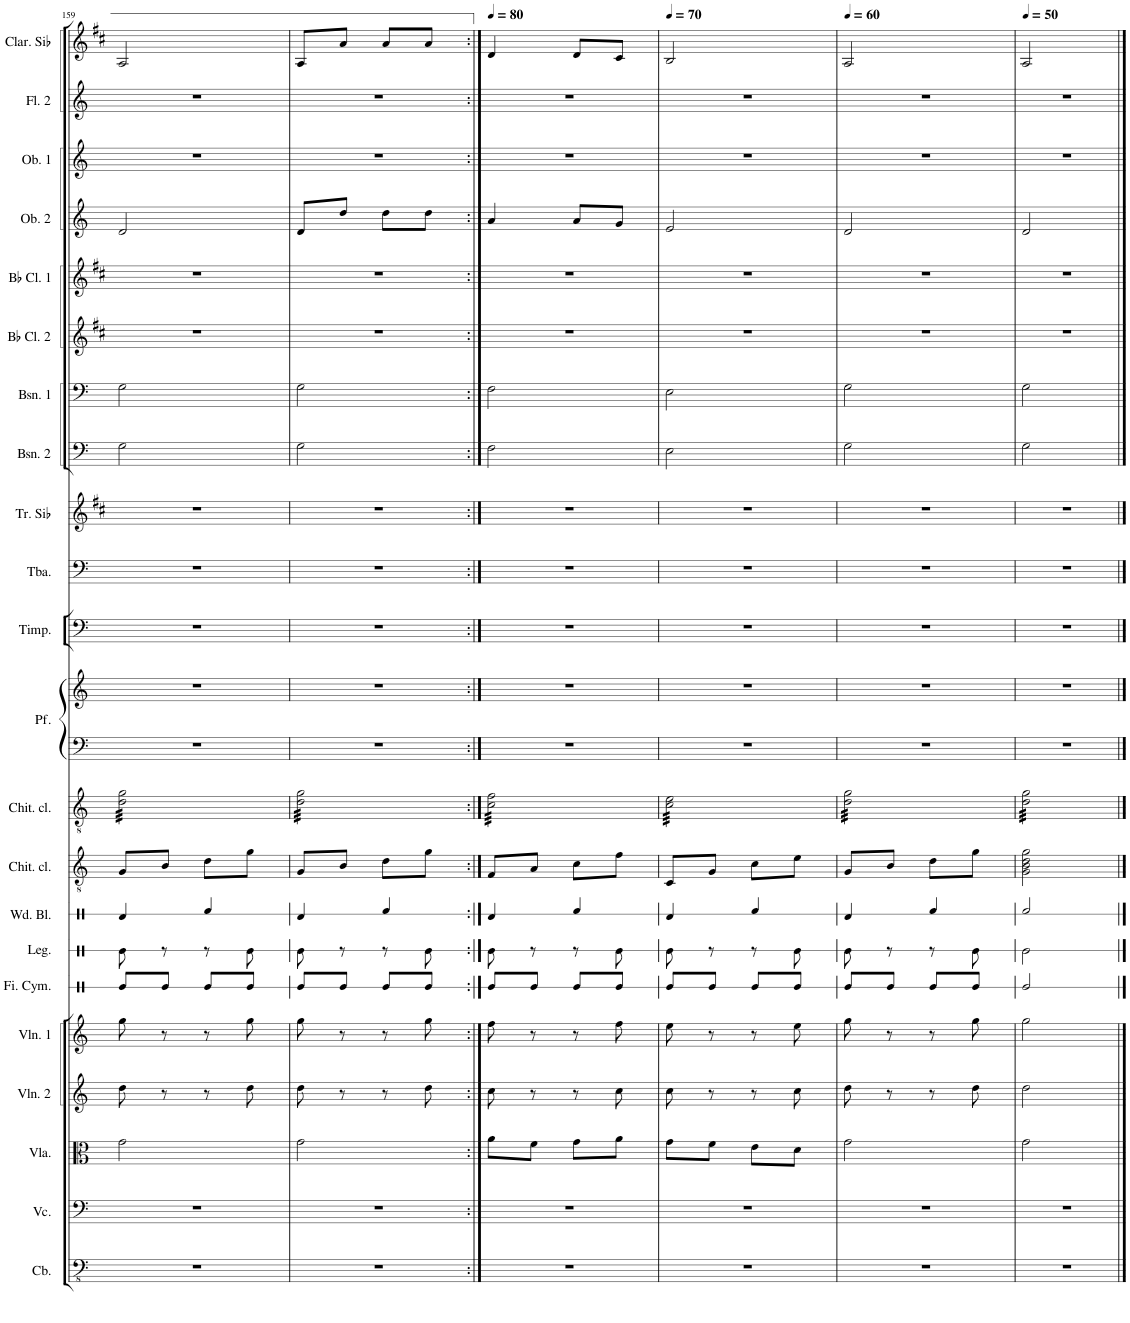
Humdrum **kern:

**kern	**kern	**kern	**kern	**kern	**kern	**kern	**kern	**kern	**kern	**kern	**kern	**kern	**kern	**kern	**kern	**kern	**kern	**kern	**kern	**kern	**kern	**kern
*part22	*part21	*part20	*part19	*part18	*part17	*part16	*part15	*part14	*part13	*part12	*part12	*part11	*part10	*part9	*part8	*part7	*part6	*part5	*part4	*part3	*part2	*part1
*staff23	*staff22	*staff21	*staff20	*staff19	*staff18	*staff17	*staff16	*staff15	*staff14	*staff13	*staff12	*staff11	*staff10	*staff9	*staff8	*staff7	*staff6	*staff5	*staff4	*staff3	*staff2	*staff1
*I"Contrabass	*I"Violoncello	*I"Viola	*I"Violin 2	*I"Violin 1	*I"Cimbali da dita	*I"Legnetti	*I"Wood Blocks	*I"Chitarra classica	*I"Chitarra classica	*I"Piano	*	*I"Timpani	*I"Tuba	*I"Tromba in Sib	*I"Bassoon 2	*I"Bassoon 1	*I"Bb Clarinet 2	*I"Bb Clarinet 1	*I"Oboe 2	*I"Oboe 1	*I"Flute 2	*I"Clarinette en Sib
*I'Cb.	*I'Vc.	*I'Vla.	*I'Vln. 2	*I'Vln. 1	*	*I'Leg.	*I'Wd. Bl.	*I'Chit. cl.	*I'Chit. cl.	*	*	*I'Timp.	*I'Tba.	*I'Tr. Sib	*I'Bsn. 2	*I'Bsn. 1	*I'Bb Cl. 2	*I'Bb Cl. 1	*I'Ob. 2	*I'Ob. 1	*I'Fl. 2	*I'Clar. Sib
!!LO:PB:g=z
*clefFv4	*clefF4	*clefC3	*clefG2	*clefG2	*clefX	*clefX	*clefX	*clefGv2	*clefGv2	*clefF4	*clefG2	*clefF4	*clefF4	*clefG2	*clefF4	*clefF4	*clefG2	*clefG2	*clefG2	*clefG2	*clefG2	*clefG2
*Trd7c12	*	*	*	*	*	*	*	*	*	*	*	*	*	*Trd1c2	*	*	*Trd1c2	*Trd1c2	*	*	*	*Trd1c2
*k[]	*k[]	*k[]	*k[]	*k[]	*k[]	*k[]	*k[]	*k[]	*k[]	*k[]	*k[]	*k[]	*k[]	*k[f#c#]	*k[]	*k[]	*k[f#c#]	*k[f#c#]	*k[]	*k[]	*k[]	*k[f#c#]
*M2/4	*M2/4	*M2/4	*M2/4	*M2/4	*M2/4	*M2/4	*M2/4	*M2/4	*M2/4	*M2/4	*M2/4	*M2/4	*M2/4	*M2/4	*M2/4	*M2/4	*M2/4	*M2/4	*M2/4	*M2/4	*M2/4	*M2/4
=159	=159	=159	=159	=159	=159	=159	=159	=159	=159	=159	=159	=159	=159	=159	=159	=159	=159	=159	=159	=159	=159	=159
*	*	*	*	*	*	*	*	*	*tremolo	*	*	*	*	*	*	*	*	*	*	*	*	*
2r	2r	2g\	8dd\	8gg\	8Re/L	8Re\	4Rd/	8G/L	32d\ 32g\LLL	2r	2r	2r	2r	2r	2G\	2G\	2r	2r	2d/	2r	2r	2A/
.	.	.	.	.	.	.	.	.	32d\ 32g\	.	.	.	.	.	.	.	.	.	.	.	.	.
.	.	.	.	.	.	.	.	.	32d\ 32g\	.	.	.	.	.	.	.	.	.	.	.	.	.
.	.	.	.	.	.	.	.	.	32d\ 32g\	.	.	.	.	.	.	.	.	.	.	.	.	.
.	.	.	8r	8r	8Re/J	8r	.	8B/J	32d\ 32g\	.	.	.	.	.	.	.	.	.	.	.	.	.
.	.	.	.	.	.	.	.	.	32d\ 32g\	.	.	.	.	.	.	.	.	.	.	.	.	.
.	.	.	.	.	.	.	.	.	32d\ 32g\	.	.	.	.	.	.	.	.	.	.	.	.	.
.	.	.	.	.	.	.	.	.	32d\ 32g\	.	.	.	.	.	.	.	.	.	.	.	.	.
.	.	.	8r	8r	8Re/L	8r	4Rf/	8d\L	32d\ 32g\	.	.	.	.	.	.	.	.	.	.	.	.	.
.	.	.	.	.	.	.	.	.	32d\ 32g\	.	.	.	.	.	.	.	.	.	.	.	.	.
.	.	.	.	.	.	.	.	.	32d\ 32g\	.	.	.	.	.	.	.	.	.	.	.	.	.
.	.	.	.	.	.	.	.	.	32d\ 32g\	.	.	.	.	.	.	.	.	.	.	.	.	.
.	.	.	8dd\	8gg\	8Re/J	8Re\	.	8g\J	32d\ 32g\	.	.	.	.	.	.	.	.	.	.	.	.	.
.	.	.	.	.	.	.	.	.	32d\ 32g\	.	.	.	.	.	.	.	.	.	.	.	.	.
.	.	.	.	.	.	.	.	.	32d\ 32g\	.	.	.	.	.	.	.	.	.	.	.	.	.
.	.	.	.	.	.	.	.	.	32d\ 32g\JJJ	.	.	.	.	.	.	.	.	.	.	.	.	.
=160	=160	=160	=160	=160	=160	=160	=160	=160	=160	=160	=160	=160	=160	=160	=160	=160	=160	=160	=160	=160	=160	=160
2r	2r	2g\	8dd\	8gg\	8Re/L	8Re\	4Rd/	8G/L	32d\ 32g\LLL	2r	2r	2r	2r	2r	2G\	2G\	2r	2r	8d/L	2r	2r	8A/L
.	.	.	.	.	.	.	.	.	32d\ 32g\	.	.	.	.	.	.	.	.	.	.	.	.	.
.	.	.	.	.	.	.	.	.	32d\ 32g\	.	.	.	.	.	.	.	.	.	.	.	.	.
.	.	.	.	.	.	.	.	.	32d\ 32g\	.	.	.	.	.	.	.	.	.	.	.	.	.
.	.	.	8r	8r	8Re/J	8r	.	8B/J	32d\ 32g\	.	.	.	.	.	.	.	.	.	8dd/J	.	.	8a/J
.	.	.	.	.	.	.	.	.	32d\ 32g\	.	.	.	.	.	.	.	.	.	.	.	.	.
.	.	.	.	.	.	.	.	.	32d\ 32g\	.	.	.	.	.	.	.	.	.	.	.	.	.
.	.	.	.	.	.	.	.	.	32d\ 32g\	.	.	.	.	.	.	.	.	.	.	.	.	.
.	.	.	8r	8r	8Re/L	8r	4Rf/	8d\L	32d\ 32g\	.	.	.	.	.	.	.	.	.	8dd\L	.	.	8a/L
.	.	.	.	.	.	.	.	.	32d\ 32g\	.	.	.	.	.	.	.	.	.	.	.	.	.
.	.	.	.	.	.	.	.	.	32d\ 32g\	.	.	.	.	.	.	.	.	.	.	.	.	.
.	.	.	.	.	.	.	.	.	32d\ 32g\	.	.	.	.	.	.	.	.	.	.	.	.	.
.	.	.	8dd\	8gg\	8Re/J	8Re\	.	8g\J	32d\ 32g\	.	.	.	.	.	.	.	.	.	8dd\J	.	.	8a/J
.	.	.	.	.	.	.	.	.	32d\ 32g\	.	.	.	.	.	.	.	.	.	.	.	.	.
.	.	.	.	.	.	.	.	.	32d\ 32g\	.	.	.	.	.	.	.	.	.	.	.	.	.
.	.	.	.	.	.	.	.	.	32d\ 32g\JJJ	.	.	.	.	.	.	.	.	.	.	.	.	.
=161:|!	=161:|!	=161:|!	=161:|!	=161:|!	=161:|!	=161:|!	=161:|!	=161:|!	=161:|!	=161:|!	=161:|!	=161:|!	=161:|!	=161:|!	=161:|!	=161:|!	=161:|!	=161:|!	=161:|!	=161:|!	=161:|!	=161:|!
*	*	*	*	*	*	*	*	*	*	*	*	*	*	*	*	*	*	*	*	*	*	*MM80
2r	2r	8a\L	8cc\	8ff\	8Re/L	8Re\	4Rd/	8F/L	32c\ 32f\LLL	2r	2r	2r	2r	2r	2F\	2F\	2r	2r	4a/	2r	2r	4d/
.	.	.	.	.	.	.	.	.	32c\ 32f\	.	.	.	.	.	.	.	.	.	.	.	.	.
.	.	.	.	.	.	.	.	.	32c\ 32f\	.	.	.	.	.	.	.	.	.	.	.	.	.
.	.	.	.	.	.	.	.	.	32c\ 32f\	.	.	.	.	.	.	.	.	.	.	.	.	.
.	.	8f\J	8r	8r	8Re/J	8r	.	8A/J	32c\ 32f\	.	.	.	.	.	.	.	.	.	.	.	.	.
.	.	.	.	.	.	.	.	.	32c\ 32f\	.	.	.	.	.	.	.	.	.	.	.	.	.
.	.	.	.	.	.	.	.	.	32c\ 32f\	.	.	.	.	.	.	.	.	.	.	.	.	.
.	.	.	.	.	.	.	.	.	32c\ 32f\	.	.	.	.	.	.	.	.	.	.	.	.	.
.	.	8g\L	8r	8r	8Re/L	8r	4Rf/	8c\L	32c\ 32f\	.	.	.	.	.	.	.	.	.	8a/L	.	.	8d/L
.	.	.	.	.	.	.	.	.	32c\ 32f\	.	.	.	.	.	.	.	.	.	.	.	.	.
.	.	.	.	.	.	.	.	.	32c\ 32f\	.	.	.	.	.	.	.	.	.	.	.	.	.
.	.	.	.	.	.	.	.	.	32c\ 32f\	.	.	.	.	.	.	.	.	.	.	.	.	.
.	.	8a\J	8cc\	8ff\	8Re/J	8Re\	.	8f\J	32c\ 32f\	.	.	.	.	.	.	.	.	.	8g/J	.	.	8c#/J
.	.	.	.	.	.	.	.	.	32c\ 32f\	.	.	.	.	.	.	.	.	.	.	.	.	.
.	.	.	.	.	.	.	.	.	32c\ 32f\	.	.	.	.	.	.	.	.	.	.	.	.	.
.	.	.	.	.	.	.	.	.	32c\ 32f\JJJ	.	.	.	.	.	.	.	.	.	.	.	.	.
=162	=162	=162	=162	=162	=162	=162	=162	=162	=162	=162	=162	=162	=162	=162	=162	=162	=162	=162	=162	=162	=162	=162
*	*	*	*	*	*	*	*	*	*	*	*	*	*	*	*	*	*	*	*	*	*	*MM70
2r	2r	8g\L	8cc\	8ee\	8Re/L	8Re\	4Rd/	8C/L	32c\ 32e\LLL	2r	2r	2r	2r	2r	2E\	2E\	2r	2r	2e/	2r	2r	2B/
.	.	.	.	.	.	.	.	.	32c\ 32e\	.	.	.	.	.	.	.	.	.	.	.	.	.
.	.	.	.	.	.	.	.	.	32c\ 32e\	.	.	.	.	.	.	.	.	.	.	.	.	.
.	.	.	.	.	.	.	.	.	32c\ 32e\	.	.	.	.	.	.	.	.	.	.	.	.	.
.	.	8f\J	8r	8r	8Re/J	8r	.	8G/J	32c\ 32e\	.	.	.	.	.	.	.	.	.	.	.	.	.
.	.	.	.	.	.	.	.	.	32c\ 32e\	.	.	.	.	.	.	.	.	.	.	.	.	.
.	.	.	.	.	.	.	.	.	32c\ 32e\	.	.	.	.	.	.	.	.	.	.	.	.	.
.	.	.	.	.	.	.	.	.	32c\ 32e\	.	.	.	.	.	.	.	.	.	.	.	.	.
.	.	8e\L	8r	8r	8Re/L	8r	4Rf/	8c\L	32c\ 32e\	.	.	.	.	.	.	.	.	.	.	.	.	.
.	.	.	.	.	.	.	.	.	32c\ 32e\	.	.	.	.	.	.	.	.	.	.	.	.	.
.	.	.	.	.	.	.	.	.	32c\ 32e\	.	.	.	.	.	.	.	.	.	.	.	.	.
.	.	.	.	.	.	.	.	.	32c\ 32e\	.	.	.	.	.	.	.	.	.	.	.	.	.
.	.	8d\J	8cc\	8ee\	8Re/J	8Re\	.	8e\J	32c\ 32e\	.	.	.	.	.	.	.	.	.	.	.	.	.
.	.	.	.	.	.	.	.	.	32c\ 32e\	.	.	.	.	.	.	.	.	.	.	.	.	.
.	.	.	.	.	.	.	.	.	32c\ 32e\	.	.	.	.	.	.	.	.	.	.	.	.	.
.	.	.	.	.	.	.	.	.	32c\ 32e\JJJ	.	.	.	.	.	.	.	.	.	.	.	.	.
=163	=163	=163	=163	=163	=163	=163	=163	=163	=163	=163	=163	=163	=163	=163	=163	=163	=163	=163	=163	=163	=163	=163
*	*	*	*	*	*	*	*	*	*	*	*	*	*	*	*	*	*	*	*	*	*	*MM60
2r	2r	2g\	8dd\	8gg\	8Re/L	8Re\	4Rd/	8G/L	32d\ 32g\LLL	2r	2r	2r	2r	2r	2G\	2G\	2r	2r	2d/	2r	2r	2A/
.	.	.	.	.	.	.	.	.	32d\ 32g\	.	.	.	.	.	.	.	.	.	.	.	.	.
.	.	.	.	.	.	.	.	.	32d\ 32g\	.	.	.	.	.	.	.	.	.	.	.	.	.
.	.	.	.	.	.	.	.	.	32d\ 32g\	.	.	.	.	.	.	.	.	.	.	.	.	.
.	.	.	8r	8r	8Re/J	8r	.	8B/J	32d\ 32g\	.	.	.	.	.	.	.	.	.	.	.	.	.
.	.	.	.	.	.	.	.	.	32d\ 32g\	.	.	.	.	.	.	.	.	.	.	.	.	.
.	.	.	.	.	.	.	.	.	32d\ 32g\	.	.	.	.	.	.	.	.	.	.	.	.	.
.	.	.	.	.	.	.	.	.	32d\ 32g\	.	.	.	.	.	.	.	.	.	.	.	.	.
.	.	.	8r	8r	8Re/L	8r	4Rf/	8d\L	32d\ 32g\	.	.	.	.	.	.	.	.	.	.	.	.	.
.	.	.	.	.	.	.	.	.	32d\ 32g\	.	.	.	.	.	.	.	.	.	.	.	.	.
.	.	.	.	.	.	.	.	.	32d\ 32g\	.	.	.	.	.	.	.	.	.	.	.	.	.
.	.	.	.	.	.	.	.	.	32d\ 32g\	.	.	.	.	.	.	.	.	.	.	.	.	.
.	.	.	8dd\	8gg\	8Re/J	8Re\	.	8g\J	32d\ 32g\	.	.	.	.	.	.	.	.	.	.	.	.	.
.	.	.	.	.	.	.	.	.	32d\ 32g\	.	.	.	.	.	.	.	.	.	.	.	.	.
.	.	.	.	.	.	.	.	.	32d\ 32g\	.	.	.	.	.	.	.	.	.	.	.	.	.
.	.	.	.	.	.	.	.	.	32d\ 32g\JJJ	.	.	.	.	.	.	.	.	.	.	.	.	.
=164	=164	=164	=164	=164	=164	=164	=164	=164	=164	=164	=164	=164	=164	=164	=164	=164	=164	=164	=164	=164	=164	=164
*	*	*	*	*	*	*	*	*	*	*	*	*	*	*	*	*	*	*	*	*	*	*MM50
2r	2r	2g\	2dd\	2gg\	2Re/	2Re\	2Rf/	2G\ 2B\ 2d\ 2g\	32d\ 32g\LLL	2r	2r	2r	2r	2r	2G\	2G\	2r	2r	2d/	2r	2r	2A/
.	.	.	.	.	.	.	.	.	32d\ 32g\	.	.	.	.	.	.	.	.	.	.	.	.	.
.	.	.	.	.	.	.	.	.	32d\ 32g\	.	.	.	.	.	.	.	.	.	.	.	.	.
.	.	.	.	.	.	.	.	.	32d\ 32g\	.	.	.	.	.	.	.	.	.	.	.	.	.
.	.	.	.	.	.	.	.	.	32d\ 32g\	.	.	.	.	.	.	.	.	.	.	.	.	.
.	.	.	.	.	.	.	.	.	32d\ 32g\	.	.	.	.	.	.	.	.	.	.	.	.	.
.	.	.	.	.	.	.	.	.	32d\ 32g\	.	.	.	.	.	.	.	.	.	.	.	.	.
.	.	.	.	.	.	.	.	.	32d\ 32g\	.	.	.	.	.	.	.	.	.	.	.	.	.
.	.	.	.	.	.	.	.	.	32d\ 32g\	.	.	.	.	.	.	.	.	.	.	.	.	.
.	.	.	.	.	.	.	.	.	32d\ 32g\	.	.	.	.	.	.	.	.	.	.	.	.	.
.	.	.	.	.	.	.	.	.	32d\ 32g\	.	.	.	.	.	.	.	.	.	.	.	.	.
.	.	.	.	.	.	.	.	.	32d\ 32g\	.	.	.	.	.	.	.	.	.	.	.	.	.
.	.	.	.	.	.	.	.	.	32d\ 32g\	.	.	.	.	.	.	.	.	.	.	.	.	.
.	.	.	.	.	.	.	.	.	32d\ 32g\	.	.	.	.	.	.	.	.	.	.	.	.	.
.	.	.	.	.	.	.	.	.	32d\ 32g\	.	.	.	.	.	.	.	.	.	.	.	.	.
.	.	.	.	.	.	.	.	.	32d\ 32g\JJJ	.	.	.	.	.	.	.	.	.	.	.	.	.
*	*	*	*	*	*	*	*	*	*Xtremolo	*	*	*	*	*	*	*	*	*	*	*	*	*
==	==	==	==	==	==	==	==	==	==	==	==	==	==	==	==	==	==	==	==	==	==	==
*-	*-	*-	*-	*-	*-	*-	*-	*-	*-	*-	*-	*-	*-	*-	*-	*-	*-	*-	*-	*-	*-	*-
